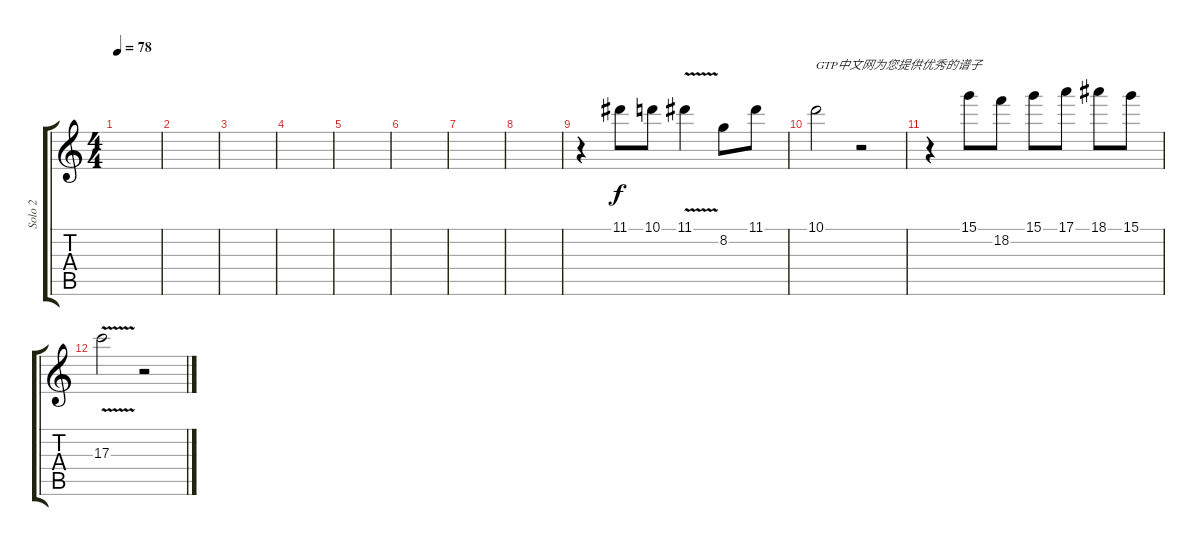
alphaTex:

\track ("Solo 2" "Solo 2") {instrument distortionguitar}
\staff {score tabs}
\tuning (E4 B3 G3 D3 A2 E2) {hide}
\ts (4 4)
\tempo 78
\clef g2
\ks c
|
|
|
|
|
|
|
|
r.4 11.1.8 10.1.8 11.1{v}.4 8.2.8 11.1.8 |
10.1.2{txt "GTP中文网为您提供优秀的谱子"} r.2 |
r.4 15.1.8 18.2.8 15.1.8 17.1.8 18.1.8 15.1.8 |
17.3{v}.2{volume 0} r.2
